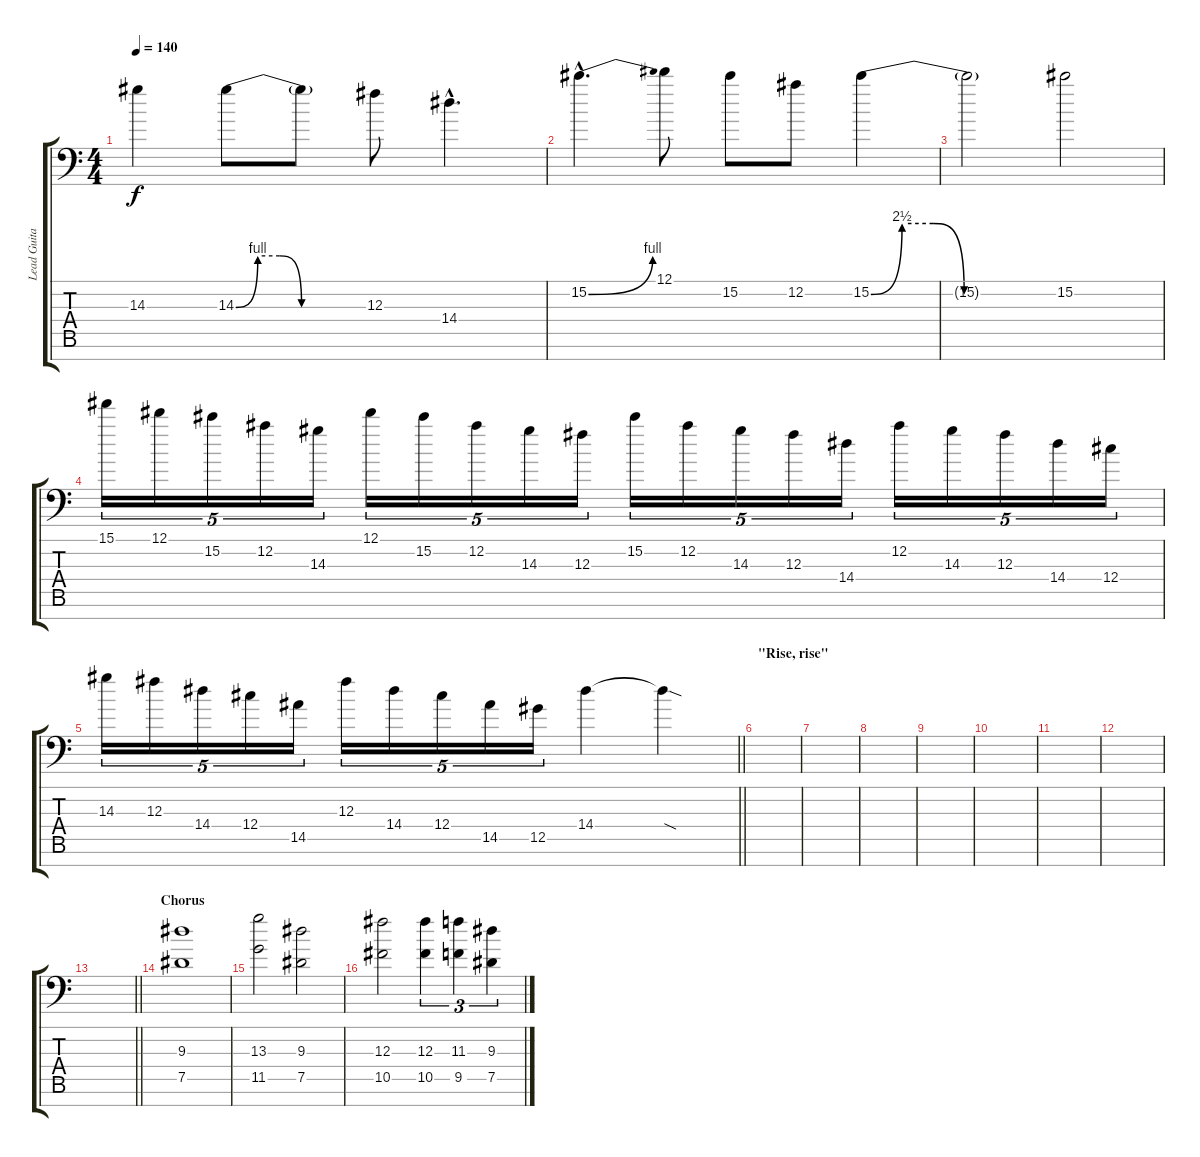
\track ("Lead Guitar" "Lead Guita") {instrument distortionguitar}
\staff {score tabs}
\tuning (Eb4 Bb3 Gb3 Db3 Ab2 Eb2 Bb1) {hide}
\ts (4 4)
\tempo 140
\clef f4
\ks c
14.3.4{dy f} 14.3{be (custom 0 0 10 4 20 4 30 0 60 0)}.8 14.3{t}.8 12.3.8 14.4{hac}.4{d} |
15.2{be (bend 0 0 60 4) hac}.4{d} 12.1.8 15.2.8 12.2.8 15.2{be (custom 0 0 10 10 20 10 30 0 60 0)}.4 |
15.2{t}.2 15.2.2 |
15.1.16{tu (5 4)} 12.1.16{tu (5 4)} 15.2.16{tu (5 4)} 12.2.16{tu (5 4)} 14.3.16{tu (5 4)} 12.1.16{tu (5 4)} 15.2.16{tu (5 4)} 12.2.16{tu (5 4)} 14.3.16{tu (5 4)} 12.3.16{tu (5 4)} 15.2.16{tu (5 4)} 12.2.16{tu (5 4)} 14.3.16{tu (5 4)} 12.3.16{tu (5 4)} 14.4.16{tu (5 4)} 12.2.16{tu (5 4)} 14.3.16{tu (5 4)} 12.3.16{tu (5 4)} 14.4.16{tu (5 4)} 12.4.16{tu (5 4)} |
\barLineRight lightlight
14.3.16{tu (5 4)} 12.3.16{tu (5 4)} 14.4.16{tu (5 4)} 12.4.16{tu (5 4)} 14.5.16{tu (5 4)} 12.3.16{tu (5 4)} 14.4.16{tu (5 4)} 12.4.16{tu (5 4)} 14.5.16{tu (5 4)} 12.5.16{tu (5 4)} 14.4.4 14.4{sod t}.4 |
\section ("" "\"Rise, rise\"")
|
|
|
|
|
|
|
\barLineRight lightlight
|
\section ("" "Chorus")
(9.3 7.5).1 |
(13.3 11.5).2 (9.3 7.5).2 |
(12.3 10.5).2 (12.3 10.5).4{tu (3 2)} (11.3 9.5).4{tu (3 2)} (9.3 7.5).4{tu (3 2)}
